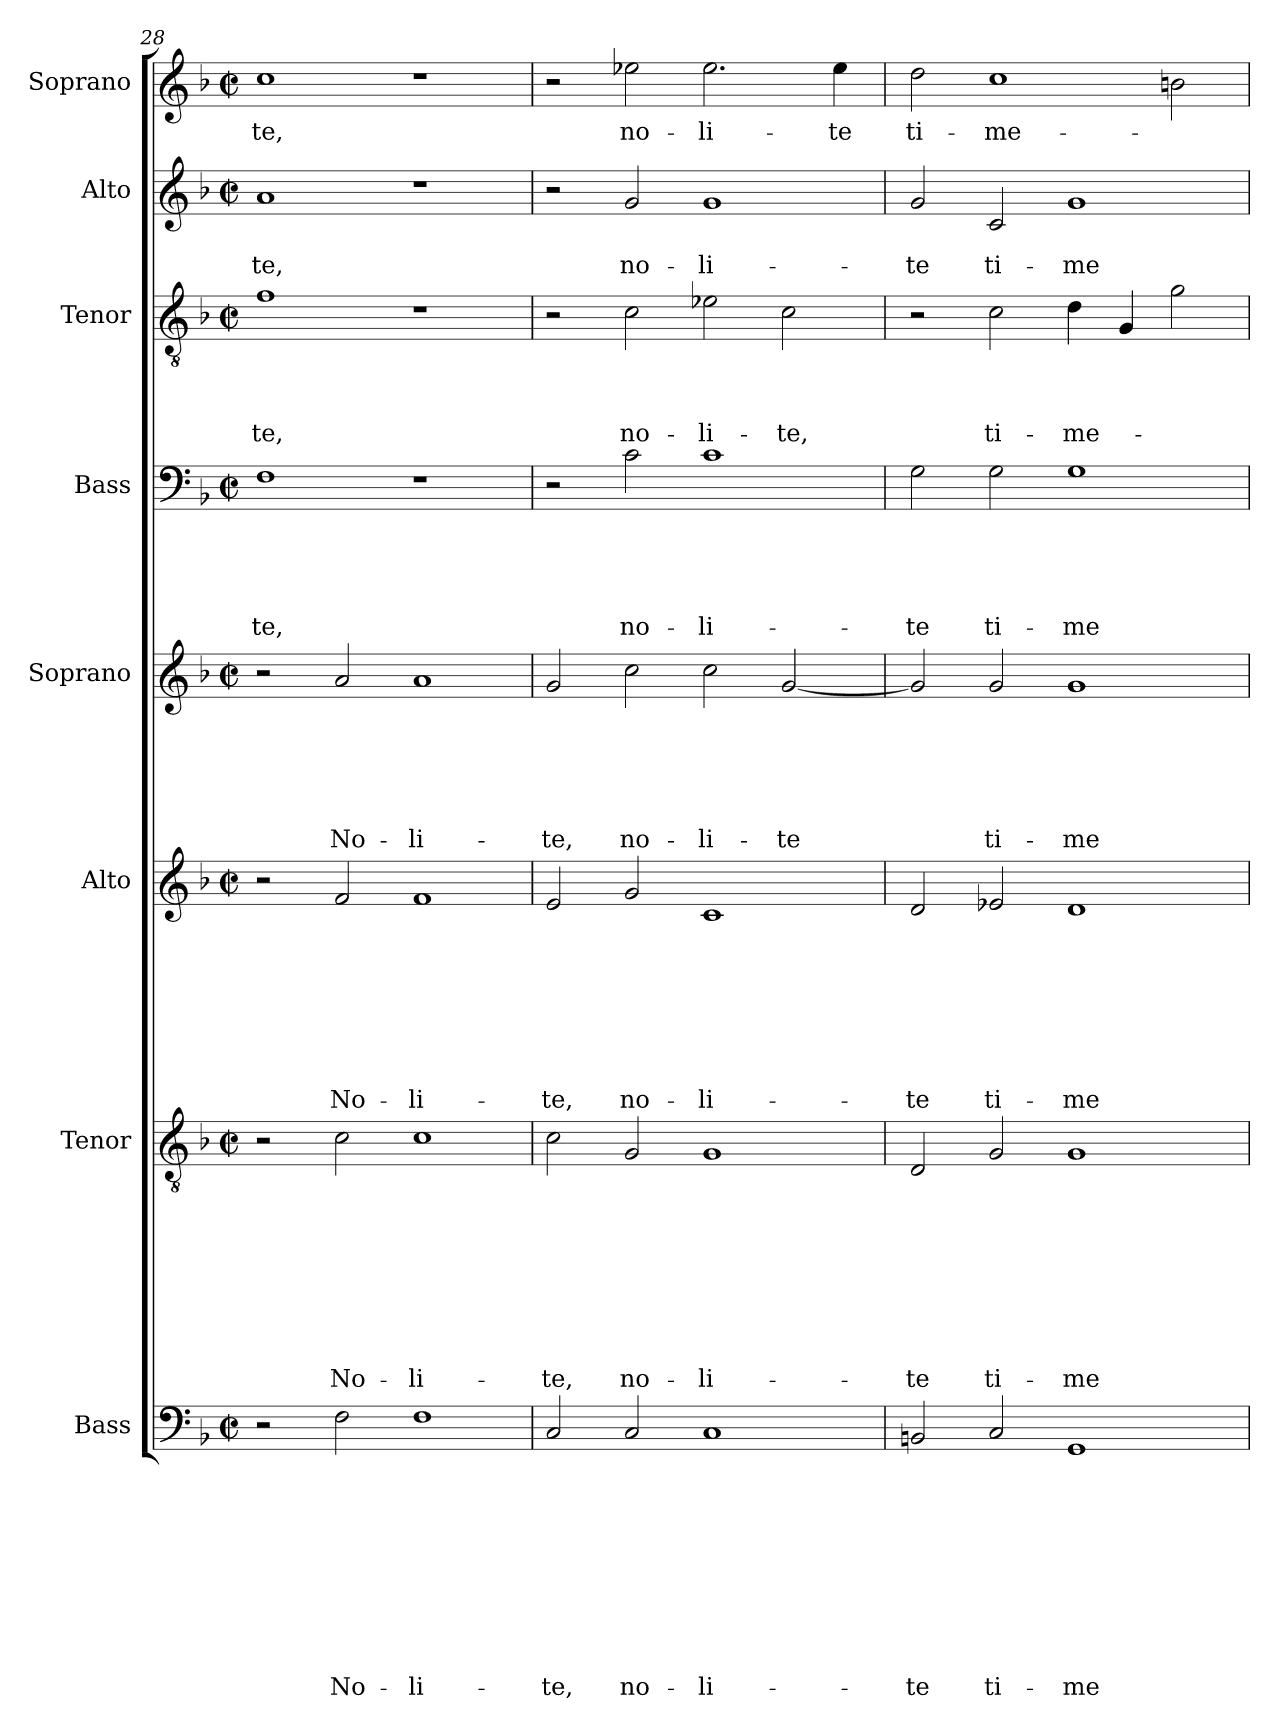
**kern	**text	**text	**text	**text	**text	**text	**text	**text	**text	**text	**kern	**text	**text	**text	**text	**text	**text	**text	**text	**text	**kern	**text	**text	**text	**text	**text	**text	**text	**text	**kern	**text	**text	**text	**text	**text	**text	**kern	**text	**text	**text	**text	**text	**kern	**text	**text	**text	**text	**kern	**text	**text	**kern	**text
*part8	*part8	*part8	*part8	*part8	*part8	*part8	*part8	*part8	*part8	*part8	*part7	*part7	*part7	*part7	*part7	*part7	*part7	*part7	*part7	*part7	*part6	*part6	*part6	*part6	*part6	*part6	*part6	*part6	*part6	*part5	*part5	*part5	*part5	*part5	*part5	*part5	*part4	*part4	*part4	*part4	*part4	*part4	*part3	*part3	*part3	*part3	*part3	*part2	*part2	*part2	*part1	*part1
*staff8	*staff8	*staff8	*staff8	*staff8	*staff8	*staff8	*staff8	*staff8	*staff8	*staff8	*staff7	*staff7	*staff7	*staff7	*staff7	*staff7	*staff7	*staff7	*staff7	*staff7	*staff6	*staff6	*staff6	*staff6	*staff6	*staff6	*staff6	*staff6	*staff6	*staff5	*staff5	*staff5	*staff5	*staff5	*staff5	*staff5	*staff4	*staff4	*staff4	*staff4	*staff4	*staff4	*staff3	*staff3	*staff3	*staff3	*staff3	*staff2	*staff2	*staff2	*staff1	*staff1
*I"Bass	*	*	*	*	*	*	*	*	*	*	*I"Tenor	*	*	*	*	*	*	*	*	*	*I"Alto	*	*	*	*	*	*	*	*	*I"Soprano	*	*	*	*	*	*	*I"Bass	*	*	*	*	*	*I"Tenor	*	*	*	*	*I"Alto	*	*	*I"Soprano	*
*I'B.	*	*	*	*	*	*	*	*	*	*	*I'T.	*	*	*	*	*	*	*	*	*	*I'A. 2	*	*	*	*	*	*	*	*	*I'S.	*	*	*	*	*	*	*I'B.	*	*	*	*	*	*I'T.	*	*	*	*	*I'A.	*	*	*I'S.	*
*clefF4	*	*	*	*	*	*	*	*	*	*	*clefGv2	*	*	*	*	*	*	*	*	*	*clefG2	*	*	*	*	*	*	*	*	*clefG2	*	*	*	*	*	*	*clefF4	*	*	*	*	*	*clefGv2	*	*	*	*	*clefG2	*	*	*clefG2	*
*k[b-]	*	*	*	*	*	*	*	*	*	*	*k[b-]	*	*	*	*	*	*	*	*	*	*k[b-]	*	*	*	*	*	*	*	*	*k[b-]	*	*	*	*	*	*	*k[b-]	*	*	*	*	*	*k[b-]	*	*	*	*	*k[b-]	*	*	*k[b-]	*
*F:	*	*	*	*	*	*	*	*	*	*	*F:	*	*	*	*	*	*	*	*	*	*F:	*	*	*	*	*	*	*	*	*F:	*	*	*	*	*	*	*F:	*	*	*	*	*	*F:	*	*	*	*	*F:	*	*	*F:	*
*M2/2	*	*	*	*	*	*	*	*	*	*	*M2/2	*	*	*	*	*	*	*	*	*	*M2/2	*	*	*	*	*	*	*	*	*M2/2	*	*	*	*	*	*	*M2/2	*	*	*	*	*	*M2/2	*	*	*	*	*M2/2	*	*	*M2/2	*
*met(c|)	*	*	*	*	*	*	*	*	*	*	*met(c|)	*	*	*	*	*	*	*	*	*	*met(c|)	*	*	*	*	*	*	*	*	*met(c|)	*	*	*	*	*	*	*met(c|)	*	*	*	*	*	*met(c|)	*	*	*	*	*met(c|)	*	*	*met(c|)	*
=28	=28	=28	=28	=28	=28	=28	=28	=28	=28	=28	=28	=28	=28	=28	=28	=28	=28	=28	=28	=28	=28	=28	=28	=28	=28	=28	=28	=28	=28	=28	=28	=28	=28	=28	=28	=28	=28	=28	=28	=28	=28	=28	=28	=28	=28	=28	=28	=28	=28	=28	=28	=28
!	!	!	!	!	!	!	!	!	!	!	!	!	!	!	!	!	!	!	!	!	!	!	!	!	!	!	!	!	!	!	!	!	!	!	!	!	!	!	!	!	!	!LO:LY:b	!	!	!	!	!LO:LY:b	!	!	!LO:LY:b	!	!LO:LY:b
2r	.	.	.	.	.	.	.	.	.	.	2r	.	.	.	.	.	.	.	.	.	2r	.	.	.	.	.	.	.	.	2r	.	.	.	.	.	.	1F	.	.	.	.	-te,	1f	.	.	.	-te,	1a	.	-te,	1cc	-te,
!	!	!	!	!	!	!	!	!	!	!LO:LY:b	!	!	!	!	!	!	!	!	!	!LO:LY:b	!	!	!	!	!	!	!	!	!LO:LY:b	!	!	!	!	!	!	!LO:LY:b	!	!	!	!	!	!	!	!	!	!	!	!	!	!	!	!
2F\	.	.	.	.	.	.	.	.	.	No-	2c\	.	.	.	.	.	.	.	.	No-	2f/	.	.	.	.	.	.	.	No-	2a/	.	.	.	.	.	No-	.	.	.	.	.	.	.	.	.	.	.	.	.	.	.	.
!	!	!	!	!	!	!	!	!	!	!LO:LY:b	!	!	!	!	!	!	!	!	!	!LO:LY:b	!	!	!	!	!	!	!	!	!LO:LY:b	!	!	!	!	!	!	!LO:LY:b	!	!	!	!	!	!	!	!	!	!	!	!	!	!	!	!
1F	.	.	.	.	.	.	.	.	.	-li-	1c	.	.	.	.	.	.	.	.	-li-	1f	.	.	.	.	.	.	.	-li-	1a	.	.	.	.	.	-li-	1r	.	.	.	.	.	1r	.	.	.	.	1r	.	.	1r	.
=29	=29	=29	=29	=29	=29	=29	=29	=29	=29	=29	=29	=29	=29	=29	=29	=29	=29	=29	=29	=29	=29	=29	=29	=29	=29	=29	=29	=29	=29	=29	=29	=29	=29	=29	=29	=29	=29	=29	=29	=29	=29	=29	=29	=29	=29	=29	=29	=29	=29	=29	=29	=29
!	!	!	!	!	!	!	!	!	!	!LO:LY:b	!	!	!	!	!	!	!	!	!	!LO:LY:b	!	!	!	!	!	!	!	!	!LO:LY:b	!	!	!	!	!	!	!LO:LY:b	!	!	!	!	!	!	!	!	!	!	!	!	!	!	!	!
2C/	.	.	.	.	.	.	.	.	.	-te,	2c\	.	.	.	.	.	.	.	.	-te,	2e/	.	.	.	.	.	.	.	-te,	2g/	.	.	.	.	.	-te,	2r	.	.	.	.	.	2r	.	.	.	.	2r	.	.	2r	.
!	!	!	!	!	!	!	!	!	!	!LO:LY:b	!	!	!	!	!	!	!	!	!	!LO:LY:b	!	!	!	!	!	!	!	!	!LO:LY:b	!	!	!	!	!	!	!LO:LY:b	!	!	!	!	!	!LO:LY:b	!	!	!	!	!LO:LY:b	!	!	!LO:LY:b	!	!LO:LY:b
2C/	.	.	.	.	.	.	.	.	.	no-	2G/	.	.	.	.	.	.	.	.	no-	2g/	.	.	.	.	.	.	.	no-	2cc\	.	.	.	.	.	no-	2c\	.	.	.	.	no-	2c\	.	.	.	no-	2g/	.	no-	2ee-X\	no-
!	!	!	!	!	!	!	!	!	!	!LO:LY:b	!	!	!	!	!	!	!	!	!	!LO:LY:b	!	!	!	!	!	!	!	!	!LO:LY:b	!	!	!	!	!	!	!LO:LY:b	!	!	!	!	!	!LO:LY:b	!	!	!	!	!LO:LY:b	!	!	!LO:LY:b	!	!LO:LY:b
1C	.	.	.	.	.	.	.	.	.	-li-	1G	.	.	.	.	.	.	.	.	-li-	1c	.	.	.	.	.	.	.	-li-	2cc\	.	.	.	.	.	-li-	1c	.	.	.	.	-li-	2e-X\	.	.	.	-li-	1g	.	-li-	2.ee-\	-li-
!	!	!	!	!	!	!	!	!	!	!	!	!	!	!	!	!	!	!	!	!	!	!	!	!	!	!	!	!	!	!	!	!	!	!	!	!LO:LY:b	!	!	!	!	!	!	!	!	!	!	!LO:LY:b	!	!	!	!	!
.	.	.	.	.	.	.	.	.	.	.	.	.	.	.	.	.	.	.	.	.	.	.	.	.	.	.	.	.	.	[>2g/	.	.	.	.	.	-te	.	.	.	.	.	.	2c\	.	.	.	-te,	.	.	.	.	.
!	!	!	!	!	!	!	!	!	!	!	!	!	!	!	!	!	!	!	!	!	!	!	!	!	!	!	!	!	!	!	!	!	!	!	!	!	!	!	!	!	!	!	!	!	!	!	!	!	!	!	!	!LO:LY:b
.	.	.	.	.	.	.	.	.	.	.	.	.	.	.	.	.	.	.	.	.	.	.	.	.	.	.	.	.	.	.	.	.	.	.	.	.	.	.	.	.	.	.	.	.	.	.	.	.	.	.	4ee-\	-te
!!LO:PB:g=z
=30	=30	=30	=30	=30	=30	=30	=30	=30	=30	=30	=30	=30	=30	=30	=30	=30	=30	=30	=30	=30	=30	=30	=30	=30	=30	=30	=30	=30	=30	=30	=30	=30	=30	=30	=30	=30	=30	=30	=30	=30	=30	=30	=30	=30	=30	=30	=30	=30	=30	=30	=30	=30
!	!	!	!	!	!	!	!	!	!	!LO:LY:b	!	!	!	!	!	!	!	!	!	!LO:LY:b	!	!	!	!	!	!	!	!	!LO:LY:b	!	!	!	!	!	!	!	!	!	!	!	!	!LO:LY:b	!	!	!	!	!	!	!	!LO:LY:b	!	!LO:LY:b
2BBn/	.	.	.	.	.	.	.	.	.	-te	2D/	.	.	.	.	.	.	.	.	-te	2d/	.	.	.	.	.	.	.	-te	2g/]	.	.	.	.	.	.	2G\	.	.	.	.	-te	2r	.	.	.	.	2g/	.	-te	2dd\	ti-
!	!	!	!	!	!	!	!	!	!	!LO:LY:b	!	!	!	!	!	!	!	!	!	!LO:LY:b	!	!	!	!	!	!	!	!	!LO:LY:b	!	!	!	!	!	!	!LO:LY:b	!	!	!	!	!	!LO:LY:b	!	!	!	!	!LO:LY:b	!	!	!LO:LY:b	!	!LO:LY:b
2C/	.	.	.	.	.	.	.	.	.	ti-	2G/	.	.	.	.	.	.	.	.	ti-	2e-X/	.	.	.	.	.	.	.	ti-	2g/	.	.	.	.	.	ti-	2G\	.	.	.	.	ti-	2c\	.	.	.	ti-	2c/	.	ti-	1cc	-me-
!	!	!	!	!	!	!	!	!	!	!LO:LY:b	!	!	!	!	!	!	!	!	!	!LO:LY:b	!	!	!	!	!	!	!	!	!LO:LY:b	!	!	!	!	!	!	!LO:LY:b	!	!	!	!	!	!LO:LY:b	!	!	!	!	!LO:LY:b	!	!	!LO:LY:b	!	!
1GG	.	.	.	.	.	.	.	.	.	-me-	1G	.	.	.	.	.	.	.	.	-me-	1d	.	.	.	.	.	.	.	-me-	1g	.	.	.	.	.	-me-	1G	.	.	.	.	-me-	4d\	.	.	.	-me-	1g	.	-me-	.	.
.	.	.	.	.	.	.	.	.	.	.	.	.	.	.	.	.	.	.	.	.	.	.	.	.	.	.	.	.	.	.	.	.	.	.	.	.	.	.	.	.	.	.	4G/	.	.	.	.	.	.	.	.	.
.	.	.	.	.	.	.	.	.	.	.	.	.	.	.	.	.	.	.	.	.	.	.	.	.	.	.	.	.	.	.	.	.	.	.	.	.	.	.	.	.	.	.	2g\	.	.	.	.	.	.	.	2bn\	.
=	=	=	=	=	=	=	=	=	=	=	=	=	=	=	=	=	=	=	=	=	=	=	=	=	=	=	=	=	=	=	=	=	=	=	=	=	=	=	=	=	=	=	=	=	=	=	=	=	=	=	=	=
*-	*-	*-	*-	*-	*-	*-	*-	*-	*-	*-	*-	*-	*-	*-	*-	*-	*-	*-	*-	*-	*-	*-	*-	*-	*-	*-	*-	*-	*-	*-	*-	*-	*-	*-	*-	*-	*-	*-	*-	*-	*-	*-	*-	*-	*-	*-	*-	*-	*-	*-	*-	*-
